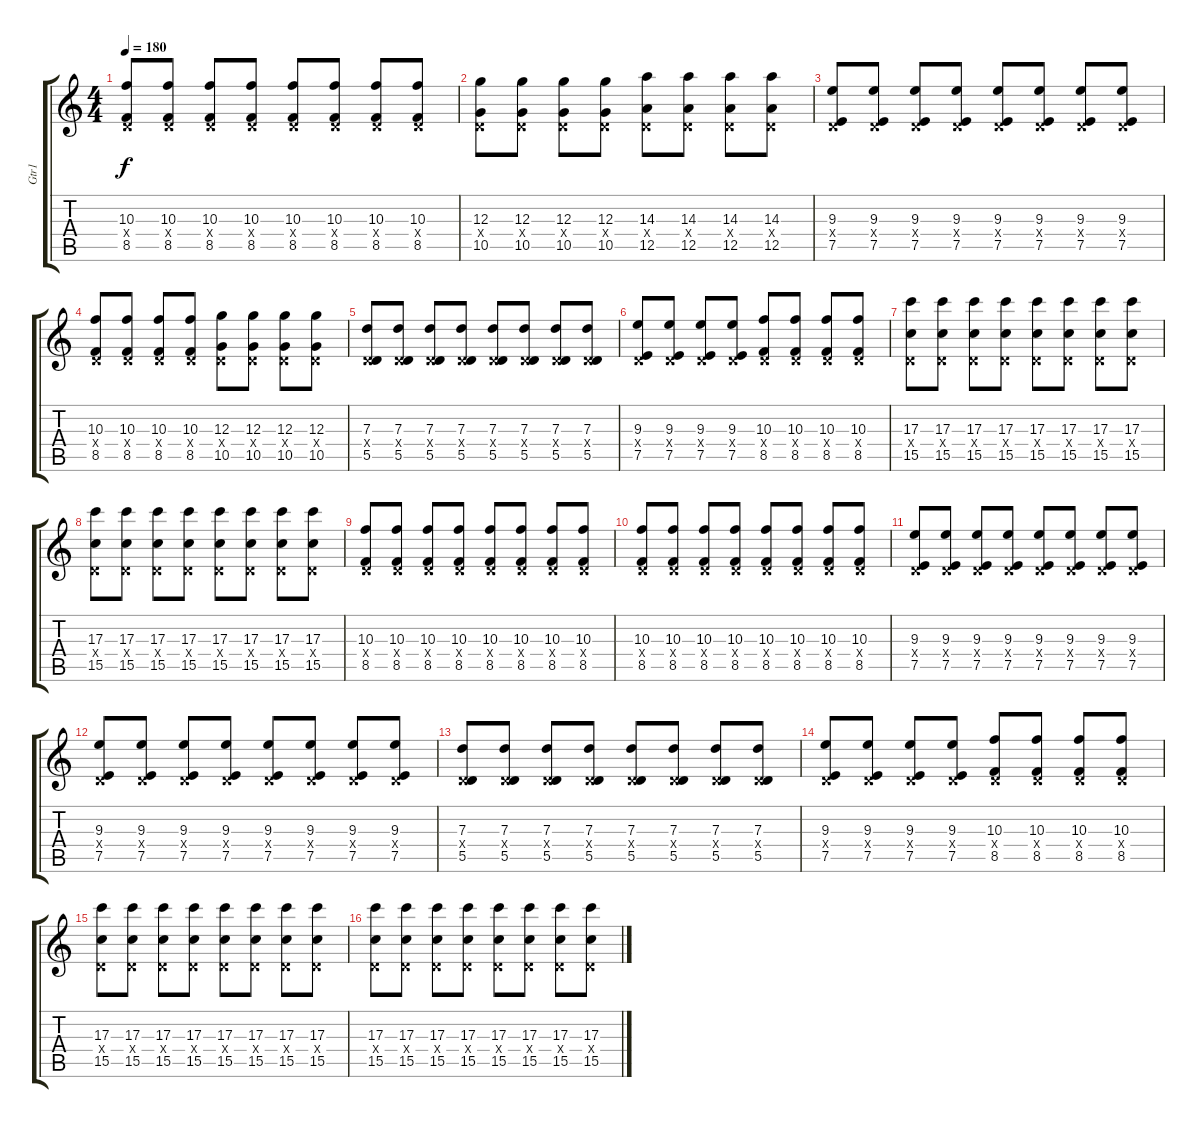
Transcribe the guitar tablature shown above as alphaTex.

\track ("Gtr1" "Gtr1") {instrument distortionguitar}
\staff {score tabs}
\tuning (E4 B3 G3 D3 A2 D2) {hide}
\ts (4 4)
\tempo 180
\clef g2
\ks c
(10.3 0.4{x} 8.5).8{dy f} (10.3 0.4{x} 8.5).8 (10.3 0.4{x} 8.5).8 (10.3 0.4{x} 8.5).8 (10.3 0.4{x} 8.5).8 (10.3 0.4{x} 8.5).8 (10.3 0.4{x} 8.5).8 (10.3 0.4{x} 8.5).8 |
(12.3 0.4{x} 10.5).8 (12.3 0.4{x} 10.5).8 (12.3 0.4{x} 10.5).8 (12.3 0.4{x} 10.5).8 (14.3 0.4{x} 12.5).8 (14.3 0.4{x} 12.5).8 (14.3 0.4{x} 12.5).8 (14.3 0.4{x} 12.5).8 |
(9.3 0.4{x} 7.5).8 (9.3 0.4{x} 7.5).8 (9.3 0.4{x} 7.5).8 (9.3 0.4{x} 7.5).8 (9.3 0.4{x} 7.5).8 (9.3 0.4{x} 7.5).8 (9.3 0.4{x} 7.5).8 (9.3 0.4{x} 7.5).8 |
(10.3 0.4{x} 8.5).8 (10.3 0.4{x} 8.5).8 (10.3 0.4{x} 8.5).8 (10.3 0.4{x} 8.5).8 (12.3 0.4{x} 10.5).8 (12.3 0.4{x} 10.5).8 (12.3 0.4{x} 10.5).8 (12.3 0.4{x} 10.5).8 |
(7.3 0.4{x} 5.5).8 (7.3 0.4{x} 5.5).8 (7.3 0.4{x} 5.5).8 (7.3 0.4{x} 5.5).8 (7.3 0.4{x} 5.5).8 (7.3 0.4{x} 5.5).8 (7.3 0.4{x} 5.5).8 (7.3 0.4{x} 5.5).8 |
(9.3 0.4{x} 7.5).8 (9.3 0.4{x} 7.5).8 (9.3 0.4{x} 7.5).8 (9.3 0.4{x} 7.5).8 (10.3 0.4{x} 8.5).8 (10.3 0.4{x} 8.5).8 (10.3 0.4{x} 8.5).8 (10.3 0.4{x} 8.5).8 |
(17.3 0.4{x} 15.5).8 (17.3 0.4{x} 15.5).8 (17.3 0.4{x} 15.5).8 (17.3 0.4{x} 15.5).8 (17.3 0.4{x} 15.5).8 (17.3 0.4{x} 15.5).8 (17.3 0.4{x} 15.5).8 (17.3 0.4{x} 15.5).8 |
(17.3 0.4{x} 15.5).8 (17.3 0.4{x} 15.5).8 (17.3 0.4{x} 15.5).8 (17.3 0.4{x} 15.5).8 (17.3 0.4{x} 15.5).8 (17.3 0.4{x} 15.5).8 (17.3 0.4{x} 15.5).8 (17.3 0.4{x} 15.5).8 |
(10.3 0.4{x} 8.5).8 (10.3 0.4{x} 8.5).8 (10.3 0.4{x} 8.5).8 (10.3 0.4{x} 8.5).8 (10.3 0.4{x} 8.5).8 (10.3 0.4{x} 8.5).8 (10.3 0.4{x} 8.5).8 (10.3 0.4{x} 8.5).8 |
(10.3 0.4{x} 8.5).8 (10.3 0.4{x} 8.5).8 (10.3 0.4{x} 8.5).8 (10.3 0.4{x} 8.5).8 (10.3 0.4{x} 8.5).8 (10.3 0.4{x} 8.5).8 (10.3 0.4{x} 8.5).8 (10.3 0.4{x} 8.5).8 |
(9.3 0.4{x} 7.5).8 (9.3 0.4{x} 7.5).8 (9.3 0.4{x} 7.5).8 (9.3 0.4{x} 7.5).8 (9.3 0.4{x} 7.5).8 (9.3 0.4{x} 7.5).8 (9.3 0.4{x} 7.5).8 (9.3 0.4{x} 7.5).8 |
(9.3 0.4{x} 7.5).8 (9.3 0.4{x} 7.5).8 (9.3 0.4{x} 7.5).8 (9.3 0.4{x} 7.5).8 (9.3 0.4{x} 7.5).8 (9.3 0.4{x} 7.5).8 (9.3 0.4{x} 7.5).8 (9.3 0.4{x} 7.5).8 |
(7.3 0.4{x} 5.5).8 (7.3 0.4{x} 5.5).8 (7.3 0.4{x} 5.5).8 (7.3 0.4{x} 5.5).8 (7.3 0.4{x} 5.5).8 (7.3 0.4{x} 5.5).8 (7.3 0.4{x} 5.5).8 (7.3 0.4{x} 5.5).8 |
(9.3 0.4{x} 7.5).8 (9.3 0.4{x} 7.5).8 (9.3 0.4{x} 7.5).8 (9.3 0.4{x} 7.5).8 (10.3 0.4{x} 8.5).8 (10.3 0.4{x} 8.5).8 (10.3 0.4{x} 8.5).8 (10.3 0.4{x} 8.5).8 |
(17.3 0.4{x} 15.5).8 (17.3 0.4{x} 15.5).8 (17.3 0.4{x} 15.5).8 (17.3 0.4{x} 15.5).8 (17.3 0.4{x} 15.5).8 (17.3 0.4{x} 15.5).8 (17.3 0.4{x} 15.5).8 (17.3 0.4{x} 15.5).8 |
(17.3 0.4{x} 15.5).8 (17.3 0.4{x} 15.5).8 (17.3 0.4{x} 15.5).8 (17.3 0.4{x} 15.5).8 (17.3 0.4{x} 15.5).8 (17.3 0.4{x} 15.5).8 (17.3 0.4{x} 15.5).8 (17.3 0.4{x} 15.5).8
